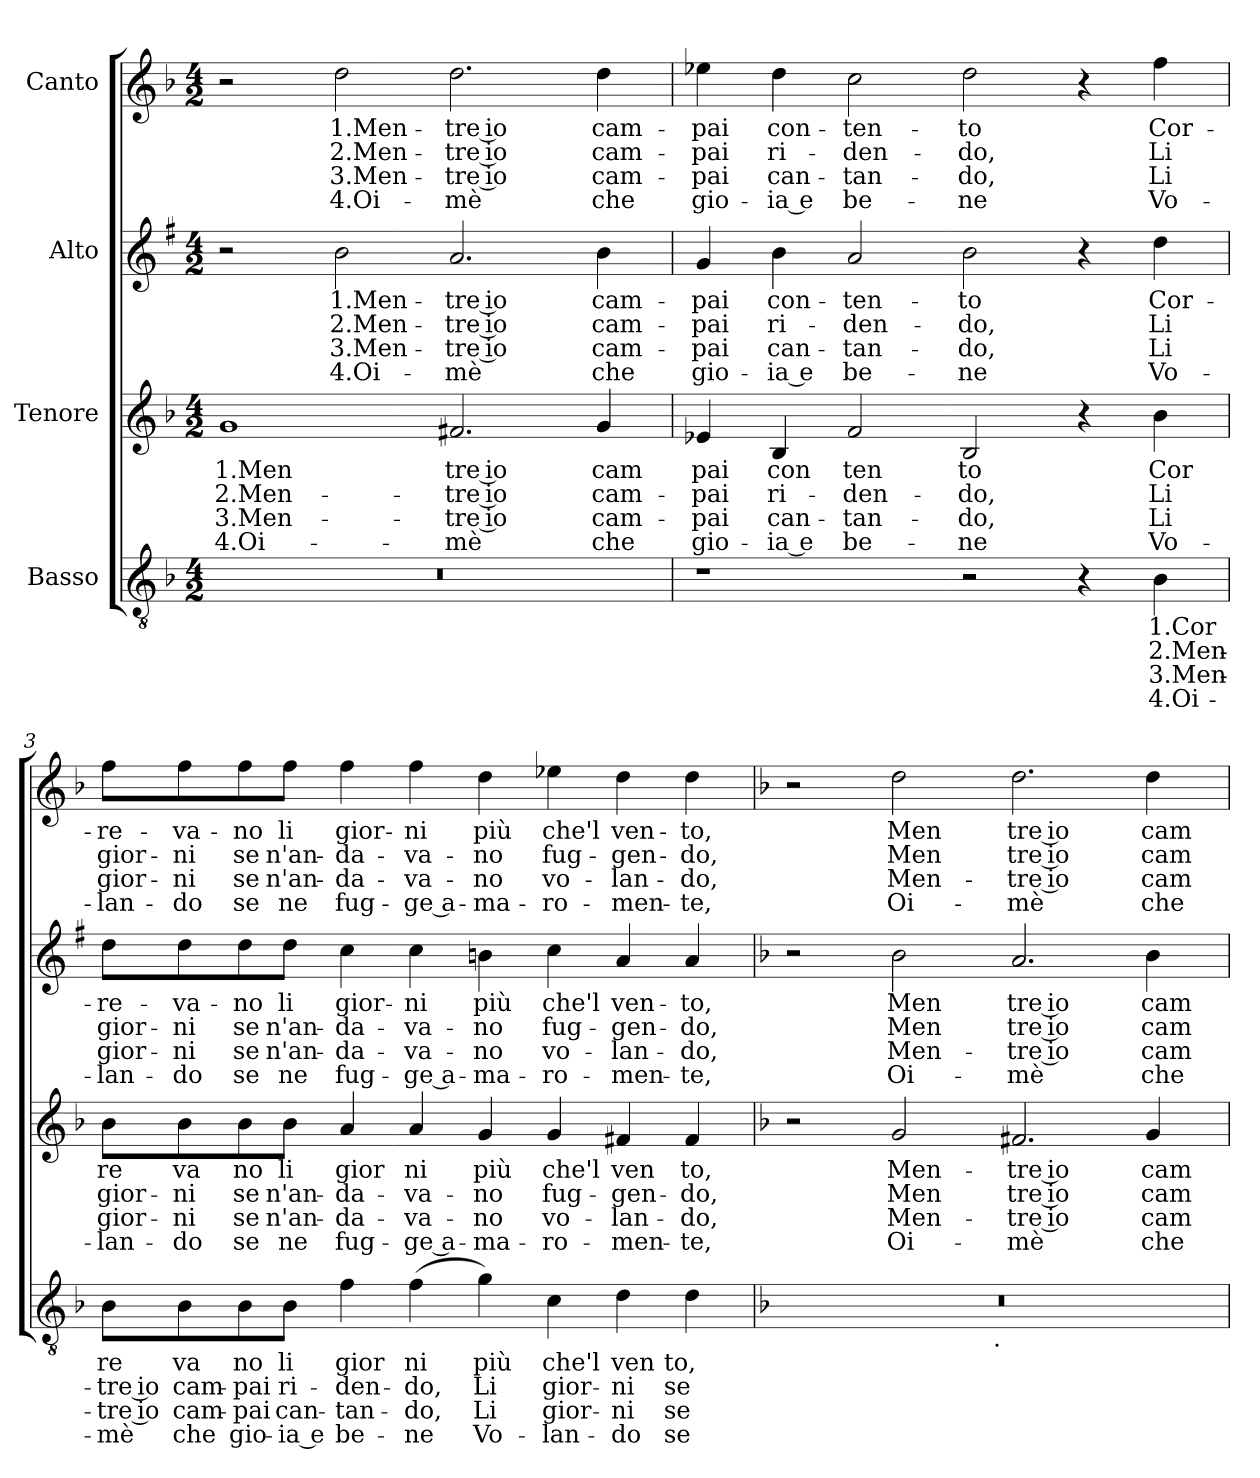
**kern	**text	**text	**text	**text	**kern	**text	**text	**text	**text	**kern	**text	**text	**text	**text	**kern	**text	**text	**text	**text
*part4	*part4	*part4	*part4	*part4	*part3	*part3	*part3	*part3	*part3	*part2	*part2	*part2	*part2	*part2	*part1	*part1	*part1	*part1	*part1
*staff4	*staff4	*staff4	*staff4	*staff4	*staff3	*staff3	*staff3	*staff3	*staff3	*staff2	*staff2	*staff2	*staff2	*staff2	*staff1	*staff1	*staff1	*staff1	*staff1
*I"Basso	*	*	*	*	*I"Tenore	*	*	*	*	*I"Alto	*	*	*	*	*I"Canto	*	*	*	*
*clefGv2	*	*	*	*	*clefG2	*	*	*	*	*clefG2	*	*	*	*	*clefG2	*	*	*	*
*	*	*	*	*	*	*	*	*	*	*ITrd1c2	*	*	*	*	*	*	*	*	*
*k[b-]	*	*	*	*	*k[b-]	*	*	*	*	*k[b-]	*	*	*	*	*k[b-]	*	*	*	*
*F:	*	*	*	*	*F:	*	*	*	*	*F:	*	*	*	*	*F:	*	*	*	*
*M4/2	*	*	*	*	*M4/2	*	*	*	*	*M4/2	*	*	*	*	*M4/2	*	*	*	*
=1	=1	=1	=1	=1	=1	=1	=1	=1	=1	=1	=1	=1	=1	=1	=1	=1	=1	=1	=1
!	!	!	!	!	!	!LO:LY:b:rj	!LO:LY:b:rj	!LO:LY:b:rj	!LO:LY:b:rj	!	!	!	!	!	!	!	!	!	!
0r	.	.	.	.	1g	1.Men	2.Men-	3.Men-	4.Oi-	2r	.	.	.	.	2r	.	.	.	.
!	!	!	!	!	!	!	!	!	!	!	!LO:LY:b:rj	!LO:LY:b:rj	!LO:LY:b:rj	!LO:LY:b:rj	!	!LO:LY:b:rj	!LO:LY:b:rj	!LO:LY:b:rj	!LO:LY:b:rj
.	.	.	.	.	.	.	.	.	.	2a\	1.Men-	2.Men-	3.Men-	4.Oi-	2dd\	1.Men-	2.Men-	3.Men-	4.Oi-
!	!	!	!	!	!	!LO:LY:b:rj	!LO:LY:b:rj	!LO:LY:b:rj	!LO:LY:b:rj	!	!LO:LY:b:rj	!LO:LY:b:rj	!LO:LY:b:rj	!LO:LY:b:rj	!	!LO:LY:b:rj	!LO:LY:b:rj	!LO:LY:b:rj	!LO:LY:b:rj
.	.	.	.	.	2.f#X/	tre io	-tre io	-tre io	-mè	2.g/	-tre io	-tre io	-tre io	-mè	2.dd\	-tre io	-tre io	-tre io	-mè
!	!	!	!	!	!	!LO:LY:b	!LO:LY:b	!LO:LY:b	!LO:LY:b	!	!LO:LY:b	!LO:LY:b	!LO:LY:b	!LO:LY:b	!	!LO:LY:b	!LO:LY:b	!LO:LY:b	!LO:LY:b
.	.	.	.	.	4g/	cam	cam-	cam-	che	4a\	cam-	cam-	cam-	che	4dd\	cam-	cam-	cam-	che
=2	=2	=2	=2	=2	=2	=2	=2	=2	=2	=2	=2	=2	=2	=2	=2	=2	=2	=2	=2
!	!	!	!	!	!	!LO:LY:b	!LO:LY:b	!LO:LY:b	!LO:LY:b	!	!LO:LY:b	!LO:LY:b	!LO:LY:b	!LO:LY:b	!	!LO:LY:b	!LO:LY:b	!LO:LY:b	!LO:LY:b
1r	.	.	.	.	4e-X/	pai	-pai	-pai	gio-	4f/	-pai	-pai	-pai	gio-	4ee-X\	-pai	-pai	-pai	gio-
!	!	!	!	!	!	!LO:LY:b	!LO:LY:b	!LO:LY:b	!LO:LY:b	!	!LO:LY:b	!LO:LY:b	!LO:LY:b	!LO:LY:b	!	!LO:LY:b	!LO:LY:b	!LO:LY:b	!LO:LY:b
.	.	.	.	.	4B-/	con	ri-	can-	-ia e	4a\	con-	ri-	can-	-ia e	4dd\	con-	ri-	can-	-ia e
!	!	!	!	!	!	!LO:LY:b	!LO:LY:b	!LO:LY:b	!LO:LY:b	!	!LO:LY:b	!LO:LY:b	!LO:LY:b	!LO:LY:b	!	!LO:LY:b	!LO:LY:b	!LO:LY:b	!LO:LY:b
.	.	.	.	.	2f/	ten	-den-	-tan-	be-	2g/	-ten-	-den-	-tan-	be-	2cc\	-ten-	-den-	-tan-	be-
!	!	!	!	!	!	!LO:LY:b	!LO:LY:b	!LO:LY:b	!LO:LY:b	!	!LO:LY:b	!LO:LY:b	!LO:LY:b	!LO:LY:b	!	!LO:LY:b	!LO:LY:b	!LO:LY:b	!LO:LY:b
2r	.	.	.	.	2B-/	to	-do,	-do,	-ne	2a\	-to	-do,	-do,	-ne	2dd\	-to	-do,	-do,	-ne
4r	.	.	.	.	4r	.	.	.	.	4r	.	.	.	.	4r	.	.	.	.
!	!LO:LY:b:rj	!LO:LY:b:rj	!LO:LY:b:rj	!LO:LY:b:rj	!	!LO:LY:b	!LO:LY:b	!LO:LY:b	!LO:LY:b	!	!LO:LY:b	!LO:LY:b	!LO:LY:b	!LO:LY:b	!	!LO:LY:b	!LO:LY:b	!LO:LY:b	!LO:LY:b
4B-\	1.Cor	2.Men-	3.Men-	4.Oi-	4b-\	Cor	Li	Li	Vo-	4cc\	Cor-	Li	Li	Vo-	4ff\	Cor-	Li	Li	Vo-
=3	=3	=3	=3	=3	=3	=3	=3	=3	=3	=3	=3	=3	=3	=3	=3	=3	=3	=3	=3
!	!LO:LY:b	!LO:LY:b	!LO:LY:b	!LO:LY:b	!	!LO:LY:b	!LO:LY:b	!LO:LY:b	!LO:LY:b	!	!LO:LY:b	!LO:LY:b	!LO:LY:b	!LO:LY:b	!	!LO:LY:b	!LO:LY:b	!LO:LY:b	!LO:LY:b
8B-\L	re	-tre io	-tre io	-mè	8b-\L	re	gior-	gior-	-lan-	8cc\L	-re-	gior-	gior-	-lan-	8ff\L	-re-	gior-	gior-	-lan-
!	!LO:LY:b	!LO:LY:b	!LO:LY:b	!LO:LY:b	!	!LO:LY:b	!LO:LY:b	!LO:LY:b	!LO:LY:b	!	!LO:LY:b	!LO:LY:b	!LO:LY:b	!LO:LY:b	!	!LO:LY:b	!LO:LY:b	!LO:LY:b	!LO:LY:b
8B-\	va	cam-	cam-	che	8b-\	va	-ni	-ni	-do	8cc\	-va-	-ni	-ni	-do	8ff\	-va-	-ni	-ni	-do
!	!LO:LY:b	!LO:LY:b	!LO:LY:b	!LO:LY:b	!	!LO:LY:b	!LO:LY:b	!LO:LY:b	!LO:LY:b	!	!LO:LY:b	!LO:LY:b	!LO:LY:b	!LO:LY:b	!	!LO:LY:b	!LO:LY:b	!LO:LY:b	!LO:LY:b
8B-\	no	-pai	-pai	gio-	8b-\	no	se	se	se	8cc\	-no	se	se	se	8ff\	-no	se	se	se
!	!LO:LY:b	!LO:LY:b	!LO:LY:b	!LO:LY:b	!	!LO:LY:b	!LO:LY:b	!LO:LY:b	!LO:LY:b	!	!LO:LY:b	!LO:LY:b	!LO:LY:b	!LO:LY:b	!	!LO:LY:b	!LO:LY:b	!LO:LY:b	!LO:LY:b
8B-\J	li	ri-	can-	-ia e	8b-\J	li	n'an-	n'an-	ne	8cc\J	li	n'an-	n'an-	ne	8ff\J	li	n'an-	n'an-	ne
!	!LO:LY:b	!LO:LY:b	!LO:LY:b	!LO:LY:b	!	!LO:LY:b	!LO:LY:b	!LO:LY:b	!LO:LY:b	!	!LO:LY:b	!LO:LY:b	!LO:LY:b	!LO:LY:b	!	!LO:LY:b	!LO:LY:b	!LO:LY:b	!LO:LY:b
4f\	gior	-den-	-tan-	be-	4a/	gior	-da-	-da-	fug-	4b-\	gior-	-da-	-da-	fug-	4ff\	gior-	-da-	-da-	fug-
!	!LO:LY:b	!LO:LY:b	!LO:LY:b	!LO:LY:b	!	!LO:LY:b	!LO:LY:b	!LO:LY:b	!LO:LY:b	!	!LO:LY:b	!LO:LY:b	!LO:LY:b	!LO:LY:b	!	!LO:LY:b	!LO:LY:b	!LO:LY:b	!LO:LY:b
(>4f\	ni	-do,	-do,	-ne	4a/	ni	-va-	-va-	-ge a-	4b-\	-ni	-va-	-va-	-ge a-	4ff\	-ni	-va-	-va-	-ge a-
!	!LO:LY:b	!LO:LY:b	!LO:LY:b	!LO:LY:b	!	!LO:LY:b	!LO:LY:b	!LO:LY:b	!LO:LY:b	!	!LO:LY:b	!LO:LY:b	!LO:LY:b	!LO:LY:b	!	!LO:LY:b	!LO:LY:b	!LO:LY:b	!LO:LY:b
4g\)	più	Li	Li	Vo-	4g/	più	-no	-no	-ma-	4an\	più	-no	-no	-ma-	4dd\	più	-no	-no	-ma-
!	!LO:LY:b	!LO:LY:b	!LO:LY:b	!LO:LY:b	!	!LO:LY:b	!LO:LY:b	!LO:LY:b	!LO:LY:b	!	!LO:LY:b	!LO:LY:b	!LO:LY:b	!LO:LY:b	!	!LO:LY:b	!LO:LY:b	!LO:LY:b	!LO:LY:b
4c\	che'l	gior-	gior-	-lan-	4g/	che'l	fug-	vo-	-ro-	4b-\	che'l	fug-	vo-	-ro-	4ee-X\	che'l	fug-	vo-	-ro-
!	!LO:LY:b	!LO:LY:b	!LO:LY:b	!LO:LY:b	!	!LO:LY:b	!LO:LY:b	!LO:LY:b	!LO:LY:b	!	!LO:LY:b	!LO:LY:b	!LO:LY:b	!LO:LY:b	!	!LO:LY:b	!LO:LY:b	!LO:LY:b	!LO:LY:b
4d\	ven	-ni	-ni	-do	4f#X/	ven	-gen-	-lan-	-men-	4g/	ven-	-gen-	-lan-	-men-	4dd\	ven-	-gen-	-lan-	-men-
!	!LO:LY:b	!LO:LY:b	!LO:LY:b	!LO:LY:b	!	!LO:LY:b	!LO:LY:b	!LO:LY:b	!LO:LY:b	!	!LO:LY:b	!LO:LY:b	!LO:LY:b	!LO:LY:b	!	!LO:LY:b	!LO:LY:b	!LO:LY:b	!LO:LY:b
4d\	to,	se	se	se	4f#/	to,	-do,	-do,	-te,	4g/	-to,	-do,	-do,	-te,	4dd\	-to,	-do,	-do,	-te,
!!LO:LB:g=z
=4	=4	=4	=4	=4	=4	=4	=4	=4	=4	=4	=4	=4	=4	=4	=4	=4	=4	=4	=4
*	*	*	*	*	*	*	*	*	*	*k[b-e-a-]	*	*	*	*	*	*	*	*	*
*	*	*	*	*	*	*	*	*	*	*E-:	*	*	*	*	*	*	*	*	*
*^	*	*	*	*	*	*	*	*	*	*	*	*	*	*	*	*	*	*	*
0r	2ryy	.	.	.	.	2r	.	.	.	.	2r	.	.	.	.	2r	.	.	.	.
!	!	!	!	!	!	!	!LO:LY:b	!LO:LY:b	!LO:LY:b	!LO:LY:b	!	!LO:LY:b	!LO:LY:b	!LO:LY:b	!LO:LY:b	!	!LO:LY:b	!LO:LY:b	!LO:LY:b	!LO:LY:b
.	4...ryy	.	.	.	.	2g/	Men-	Men	Men-	Oi-	2a-\	Men	Men	Men-	Oi-	2dd\	Men	Men	Men-	Oi-
!	!LO:TX:b:t=.	!	!	!	!	!	!	!	!	!	!	!	!	!	!	!	!	!	!	!
.	1ryy	.	.	.	.	.	.	.	.	.	.	.	.	.	.	.	.	.	.	.
!	!	!	!	!	!	!	!LO:LY:b:rj	!LO:LY:b:rj	!LO:LY:b:rj	!LO:LY:b:rj	!	!LO:LY:b:rj	!LO:LY:b:rj	!LO:LY:b:rj	!LO:LY:b:rj	!	!LO:LY:b:rj	!LO:LY:b:rj	!LO:LY:b:rj	!LO:LY:b:rj
.	.	.	.	.	.	2.f#X/	-tre io	tre io	-tre io	-mè	2.g/	tre io	tre io	-tre io	-mè	2.dd\	tre io	tre io	-tre io	-mè
!	!	!	!	!	!	!	!LO:LY:b	!LO:LY:b	!LO:LY:b	!LO:LY:b	!	!LO:LY:b	!LO:LY:b	!LO:LY:b	!LO:LY:b	!	!LO:LY:b	!LO:LY:b	!LO:LY:b	!LO:LY:b
.	.	.	.	.	.	4g/	cam-	cam	cam-	che	4a-\	cam	cam	cam-	che	4dd\	cam	cam	cam-	che
.	32ryy	.	.	.	.	.	.	.	.	.	.	.	.	.	.	.	.	.	.	.
*v	*v	*	*	*	*	*	*	*	*	*	*	*	*	*	*	*	*	*	*	*
=	=	=	=	=	=	=	=	=	=	=	=	=	=	=	=	=	=	=	=
*-	*-	*-	*-	*-	*-	*-	*-	*-	*-	*-	*-	*-	*-	*-	*-	*-	*-	*-	*-
